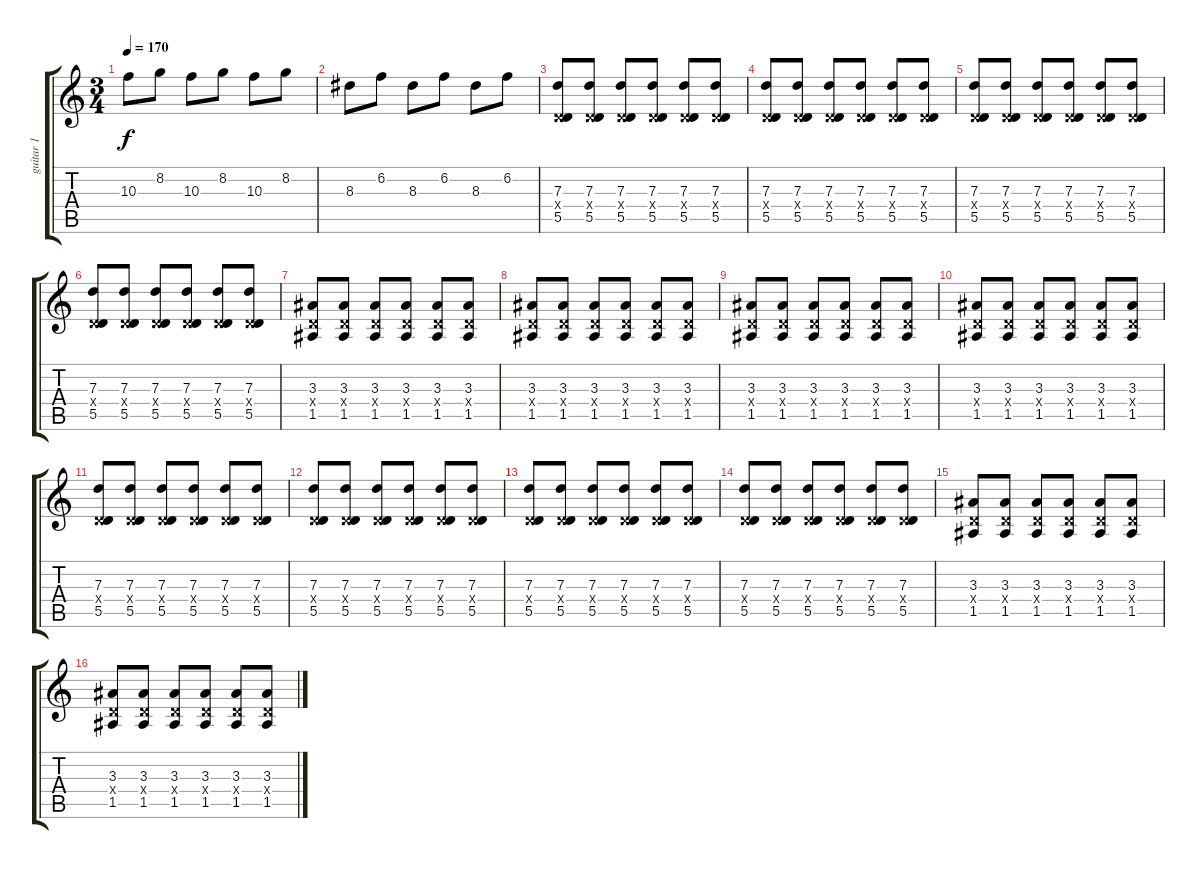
\track ("guitar 1" "guitar 1") {instrument overdrivenguitar}
\staff {score tabs}
\tuning (E4 B3 G3 D3 A2 D2) {hide}
\ts (3 4)
\tempo 170
\clef g2
\ks c
10.3.8{dy f} 8.2.8 10.3.8 8.2.8 10.3.8 8.2.8 |
8.3.8 6.2.8 8.3.8 6.2.8 8.3.8 6.2.8 |
(7.3 0.4{x} 5.5).8 (7.3 0.4{x} 5.5).8 (7.3 0.4{x} 5.5).8 (7.3 0.4{x} 5.5).8 (7.3 0.4{x} 5.5).8 (7.3 0.4{x} 5.5).8 |
(7.3 0.4{x} 5.5).8 (7.3 0.4{x} 5.5).8 (7.3 0.4{x} 5.5).8 (7.3 0.4{x} 5.5).8 (7.3 0.4{x} 5.5).8 (7.3 0.4{x} 5.5).8 |
(7.3 0.4{x} 5.5).8 (7.3 0.4{x} 5.5).8 (7.3 0.4{x} 5.5).8 (7.3 0.4{x} 5.5).8 (7.3 0.4{x} 5.5).8 (7.3 0.4{x} 5.5).8 |
(7.3 0.4{x} 5.5).8 (7.3 0.4{x} 5.5).8 (7.3 0.4{x} 5.5).8 (7.3 0.4{x} 5.5).8 (7.3 0.4{x} 5.5).8 (7.3 0.4{x} 5.5).8 |
(3.3 0.4{x} 1.5).8 (3.3 0.4{x} 1.5).8 (3.3 0.4{x} 1.5).8 (3.3 0.4{x} 1.5).8 (3.3 0.4{x} 1.5).8 (3.3 0.4{x} 1.5).8 |
(3.3 0.4{x} 1.5).8 (3.3 0.4{x} 1.5).8 (3.3 0.4{x} 1.5).8 (3.3 0.4{x} 1.5).8 (3.3 0.4{x} 1.5).8 (3.3 0.4{x} 1.5).8 |
(3.3 0.4{x} 1.5).8 (3.3 0.4{x} 1.5).8 (3.3 0.4{x} 1.5).8 (3.3 0.4{x} 1.5).8 (3.3 0.4{x} 1.5).8 (3.3 0.4{x} 1.5).8 |
(3.3 0.4{x} 1.5).8 (3.3 0.4{x} 1.5).8 (3.3 0.4{x} 1.5).8 (3.3 0.4{x} 1.5).8 (3.3 0.4{x} 1.5).8 (3.3 0.4{x} 1.5).8 |
(7.3 0.4{x} 5.5).8 (7.3 0.4{x} 5.5).8 (7.3 0.4{x} 5.5).8 (7.3 0.4{x} 5.5).8 (7.3 0.4{x} 5.5).8 (7.3 0.4{x} 5.5).8 |
(7.3 0.4{x} 5.5).8 (7.3 0.4{x} 5.5).8 (7.3 0.4{x} 5.5).8 (7.3 0.4{x} 5.5).8 (7.3 0.4{x} 5.5).8 (7.3 0.4{x} 5.5).8 |
(7.3 0.4{x} 5.5).8 (7.3 0.4{x} 5.5).8 (7.3 0.4{x} 5.5).8 (7.3 0.4{x} 5.5).8 (7.3 0.4{x} 5.5).8 (7.3 0.4{x} 5.5).8 |
(7.3 0.4{x} 5.5).8 (7.3 0.4{x} 5.5).8 (7.3 0.4{x} 5.5).8 (7.3 0.4{x} 5.5).8 (7.3 0.4{x} 5.5).8 (7.3 0.4{x} 5.5).8 |
(3.3 0.4{x} 1.5).8 (3.3 0.4{x} 1.5).8 (3.3 0.4{x} 1.5).8 (3.3 0.4{x} 1.5).8 (3.3 0.4{x} 1.5).8 (3.3 0.4{x} 1.5).8 |
(3.3 0.4{x} 1.5).8 (3.3 0.4{x} 1.5).8 (3.3 0.4{x} 1.5).8 (3.3 0.4{x} 1.5).8 (3.3 0.4{x} 1.5).8 (3.3 0.4{x} 1.5).8
